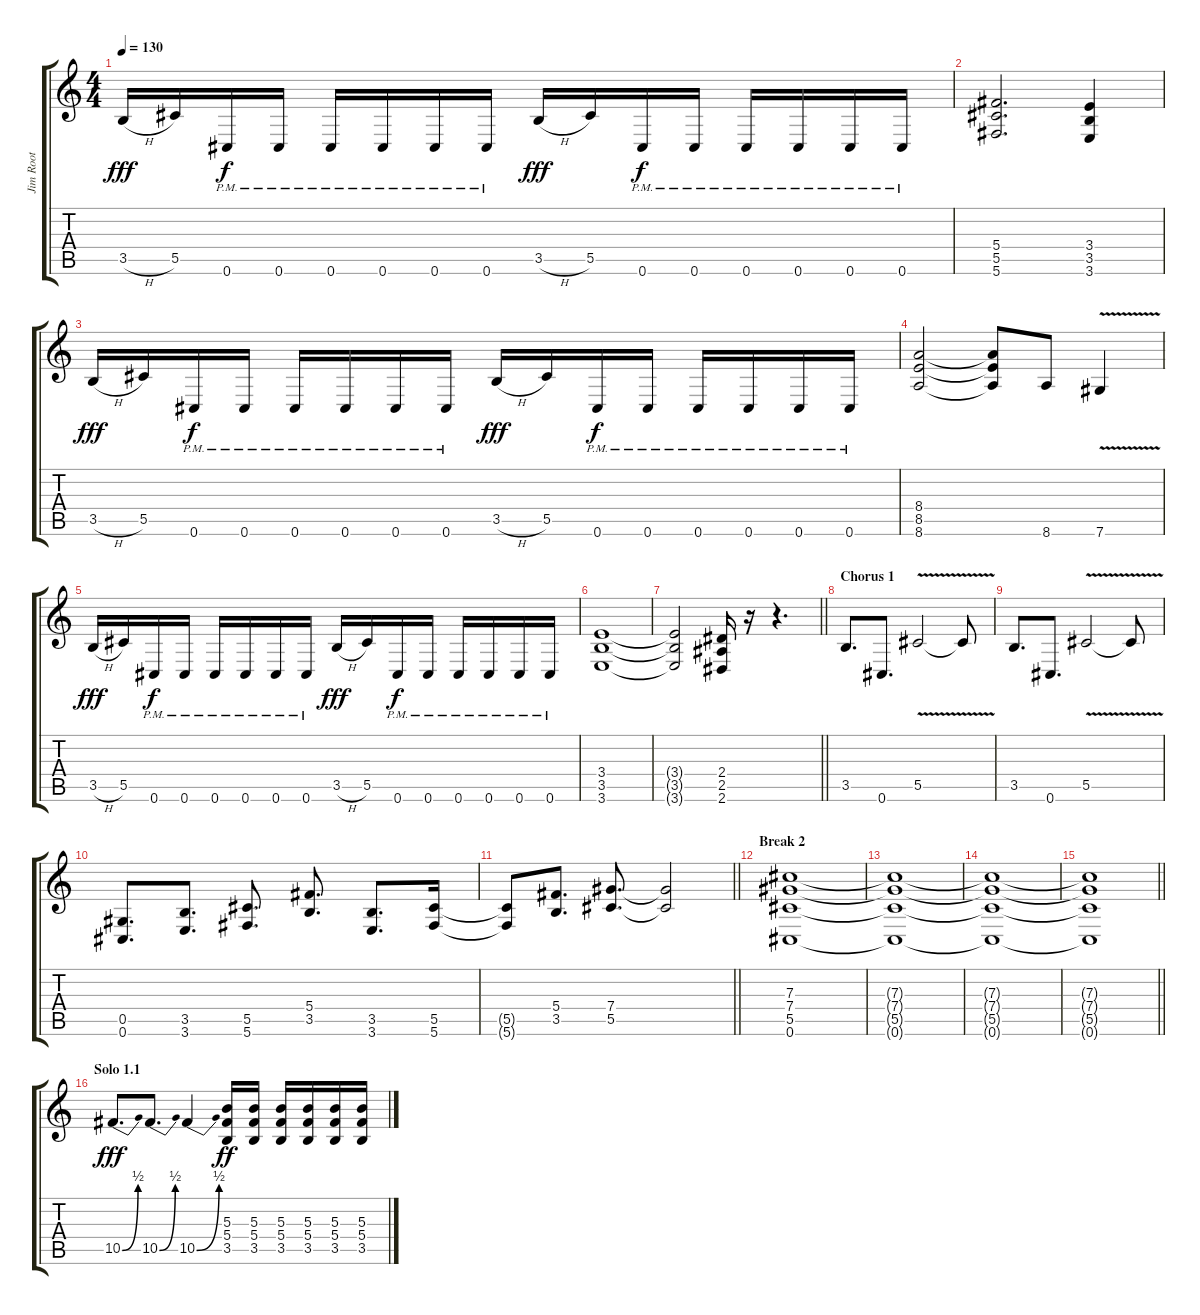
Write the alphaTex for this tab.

\track ("Jim Root" "Jim Root") {instrument overdrivenguitar}
\staff {score tabs}
\tuning (Eb4 Bb3 Gb3 Db3 Ab2 Db2) {hide}
\ts (4 4)
\tempo 130
\clef g2
\ks c
3.5{h}.16{dy fff} 5.5.16 0.6{pm}.16{dy f} 0.6{pm}.16 0.6{pm}.16 0.6{pm}.16 0.6{pm}.16 0.6{pm}.16 3.5{h}.16{dy fff} 5.5.16 0.6{pm}.16{dy f} 0.6{pm}.16 0.6{pm}.16 0.6{pm}.16 0.6{pm}.16 0.6{pm}.16 |
(5.4 5.5 5.6).2{d} (3.4 3.5 3.6).4 |
3.5{h}.16{dy fff} 5.5.16 0.6{pm}.16{dy f} 0.6{pm}.16 0.6{pm}.16 0.6{pm}.16 0.6{pm}.16 0.6{pm}.16 3.5{h}.16{dy fff} 5.5.16 0.6{pm}.16{dy f} 0.6{pm}.16 0.6{pm}.16 0.6{pm}.16 0.6{pm}.16 0.6{pm}.16 |
(8.4 8.5 8.6).2 (8.4{t} 8.5{t} 8.6{t}).8 8.6.8 7.6{v}.4 |
3.5{h}.16{dy fff} 5.5.16 0.6{pm}.16{dy f} 0.6{pm}.16 0.6{pm}.16 0.6{pm}.16 0.6{pm}.16 0.6{pm}.16 3.5{h}.16{dy fff} 5.5.16 0.6{pm}.16{dy f} 0.6{pm}.16 0.6{pm}.16 0.6{pm}.16 0.6{pm}.16 0.6{pm}.16 |
(3.4 3.5 3.6).1 |
\barLineRight lightlight
(3.4{t} 3.5{t} 3.6{t}).2 (2.4 2.5 2.6).16 r.16 r.4{d} |
\section ("" "Chorus 1")
3.5.8{d instrument distortionguitar} 0.6.8{d} 5.5{v}.2 5.5{t}.8 |
3.5.8{d} 0.6.8{d} 5.5{v}.2 5.5{t}.8 |
(0.5 0.6).8{d} (3.5 3.6).8{d} (5.5 5.6).8{d} (5.4 3.5).8{d} (3.5 3.6).8{d} (5.5 5.6).16 |
\barLineRight lightlight
(5.5{t} 5.6{t}).8 (5.4 3.5).8{d} (7.4 5.5).8{d} (7.4{t} 5.5{t}).2 |
\section ("" "Break 2")
(7.3 7.4 5.5 0.6).1 |
(7.3{t} 7.4{t} 5.5{t} 0.6{t}).1 |
(7.3{t} 7.4{t} 5.5{t} 0.6{t}).1 |
\barLineRight lightlight
(7.3{t} 7.4{t} 5.5{t} 0.6{t}).1 |
\section ("" "Solo 1.1")
10.5{be (bend 0 0 60 2)}.8{d dy fff} 10.5{be (bend 0 0 60 2)}.8{d} 10.5{be (bend 0 0 60 2)}.4 (5.3 5.4 3.5).16{dy ff} (5.3 5.4 3.5).16 (5.3 5.4 3.5).16 (5.3 5.4 3.5).16 (5.3 5.4 3.5).16 (5.3 5.4 3.5).16
